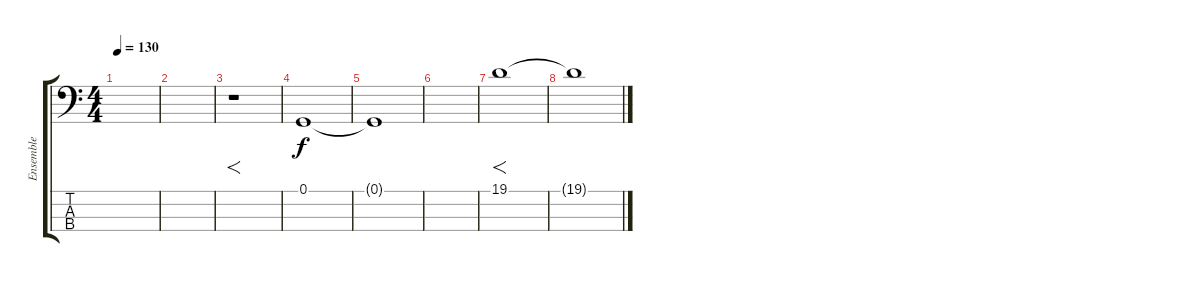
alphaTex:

\track ("Ensemble" "Ensemble") {instrument stringensemble2}
\staff {score tabs}
\tuning (G2 D2 A1 E1) {hide}
\ts (4 4)
\tempo 130
\clef f4
\ks c
|
|
r.1{f} |
0.1.1{volume 0} |
0.1{t}.1 |
|
19.1.1{f volume 14} |
19.1{t}.1
